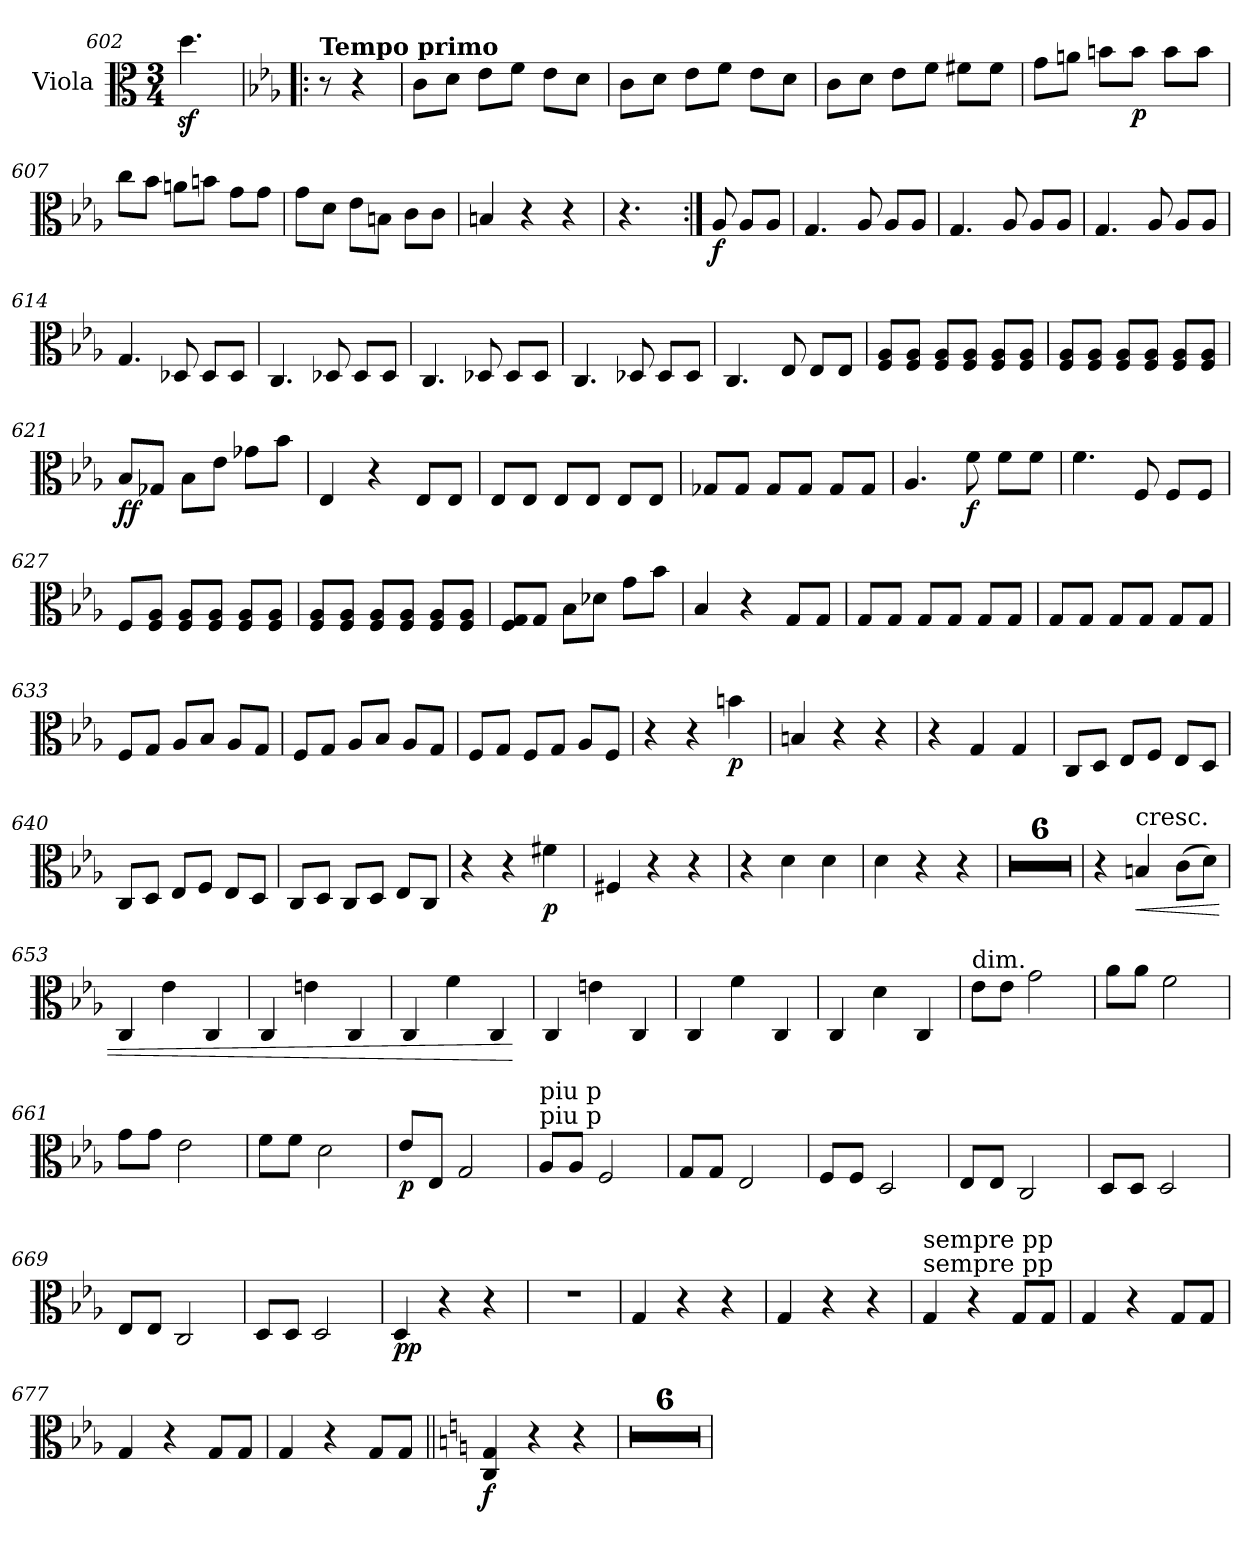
**kern	**dynam
*part1	*part1
*staff1	*staff1
*I"Viola	*
*I'Vla	*
*clefC3	*
*k[]	*
*C:	*
*M3/4	*
=602	=602
4.ddz	.
=!|:	=!|:
*k[b-e-a-]	*
*c:	*
!LO:TX:a:B:t=Tempo primo	!
8r	.
4r	.
=603	=603
8c\L	.
8d\J	.
8e-\L	.
8f\J	.
8e-\L	.
8d\J	.
=604	=604
8c\L	.
8d\J	.
8e-\L	.
8f\J	.
8e-\L	.
8d\J	.
=605	=605
8c\L	.
8d\J	.
8e-\L	.
8f\J	.
8f#X\L	.
8f#\J	.
=606	=606
8g\L	.
8an\J	.
8bn\L	.
8b\J	p
8b\L	.
8b\J	.
=607	=607
8cc\L	.
8b-\J	.
8an\L	.
8bn\J	.
8g\L	.
8g\J	.
=608	=608
8g\L	.
8d\J	.
8e-\L	.
8Bn\J	.
8c\L	.
8c\J	.
=609	=609
4Bn	.
4r	.
4r	.
=610	=610
4.r	.
=:|!	=:|!
8A-	f
8A-/L	.
8A-/J	.
=611	=611
4.G	.
8A-	.
8A-/L	.
8A-/J	.
=612	=612
4.G	.
8A-	.
8A-/L	.
8A-/J	.
=613	=613
4.G	.
8A-	.
8A-/L	.
8A-/J	.
=614	=614
4.G	.
8D-X	.
8D-/L	.
8D-/J	.
=615	=615
4.C	.
8D-X	.
8D-/L	.
8D-/J	.
=616	=616
4.C	.
8D-X	.
8D-/L	.
8D-/J	.
=617	=617
4.C	.
8D-X	.
8D-/L	.
8D-/J	.
=618	=618
4.C	.
8E-	.
8E-/L	.
8E-/J	.
=619	=619
8F/ 8A-/L	.
8F/ 8A-/J	.
8F/ 8A-/L	.
8F/ 8A-/J	.
8F/ 8A-/L	.
8F/ 8A-/J	.
=620	=620
8F/ 8A-/L	.
8F/ 8A-/J	.
8F/ 8A-/L	.
8F/ 8A-/J	.
8F/ 8A-/L	.
8F/ 8A-/J	.
=621	=621
8B-/L	ff
8G-X/J	.
8B-\L	.
8e-\J	.
8g-X\L	.
8b-\J	.
=622	=622
4E-	.
4r	.
8E-/L	.
8E-/J	.
=623	=623
8E-/L	.
8E-/J	.
8E-/L	.
8E-/J	.
8E-/L	.
8E-/J	.
=624	=624
8G-X/L	.
8G-/J	.
8G-/L	.
8G-/J	.
8G-/L	.
8G-/J	.
=625	=625
4.A-	.
8f	f
8f\L	.
8f\J	.
=626	=626
4.f	.
8F	.
8F/L	.
8F/J	.
=627	=627
8F/L	.
8F/ 8A-/J	.
8F/ 8A-/L	.
8F/ 8A-/J	.
8F/ 8A-/L	.
8F/ 8A-/J	.
=628	=628
8F/ 8A-/L	.
8F/ 8A-/J	.
8F/ 8A-/L	.
8F/ 8A-/J	.
8F/ 8A-/L	.
8F/ 8A-/J	.
=629	=629
8F/ 8G/L	.
8G/J	.
8B-\L	.
8d-X\J	.
8g\L	.
8b-\J	.
=630	=630
4B-	.
4r	.
8G/L	.
8G/J	.
=631	=631
8G/L	.
8G/J	.
8G/L	.
8G/J	.
8G/L	.
8G/J	.
=632	=632
8G/L	.
8G/J	.
8G/L	.
8G/J	.
8G/L	.
8G/J	.
=633	=633
8F/L	.
8G/J	.
8A-/L	.
8B-/J	.
8A-/L	.
8G/J	.
=634	=634
8F/L	.
8G/J	.
8A-/L	.
8B-/J	.
8A-/L	.
8G/J	.
=635	=635
8F/L	.
8G/J	.
8F/L	.
8G/J	.
8A-/L	.
8F/J	.
=636	=636
4r	.
4r	.
4bn	p
=637	=637
4Bn	.
4r	.
4r	.
=638	=638
4r	.
4G	.
4G	.
=639	=639
8C/L	.
8D/J	.
8E-/L	.
8F/J	.
8E-/L	.
8D/J	.
=640	=640
8C/L	.
8D/J	.
8E-/L	.
8F/J	.
8E-/L	.
8D/J	.
=641	=641
8C/L	.
8D/J	.
8C/L	.
8D/J	.
8E-/L	.
8C/J	.
=642	=642
4r	.
4r	.
4f#X	p
=643	=643
4F#X	.
4r	.
4r	.
=644	=644
4r	.
4d	.
4d	.
=645	=645
4d	.
4r	.
4r	.
=646	=646
2.r	.
=647	=647
2.r	.
=648	=648
2.r	.
=649	=649
2.r	.
=650	=650
2.r	.
=651	=651
2.r	.
=652	=652
4r	.
!LO:TX:a:t=cresc.	!
!	!LO:HP:b
4Bn	<
(8c\L	.
8d\J)	.
=653	=653
4C	.
4e-	.
4C	.
=654	=654
4C	.
4en	.
4C	.
=655	=655
4C	.
4f	.
4C	.
.	[
=656	=656
4C	.
4en	.
4C	.
=657	=657
4C	.
4f	.
4C	.
=658	=658
4C	.
4d	.
4C	.
=659	=659
!LO:TX:a:t=dim.	!
8e-\L	.
8e-\J	.
2g	.
=660	=660
8a-\L	.
8a-\J	.
2f	.
=661	=661
8g\L	.
8g\J	.
2e-	.
=662	=662
8f\L	.
8f\J	.
2d	.
=663	=663
8e-/L	p
8E-/J	.
2G	.
=664	=664
!LO:TX:a:t=piu p	!
!LO:TX:a:t=piu p	!
8A-/L	.
8A-/J	.
2F	.
=665	=665
8G/L	.
8G/J	.
2E-	.
=666	=666
8F/L	.
8F/J	.
2D	.
=667	=667
8E-/L	.
8E-/J	.
2C	.
=668	=668
8D/L	.
8D/J	.
2D	.
=669	=669
8E-/L	.
8E-/J	.
2C	.
=670	=670
8D/L	.
8D/J	.
2D	.
=671	=671
4D	pp
4r	.
4r	.
=672	=672
2.r	.
=673	=673
4G	.
4r	.
4r	.
=674	=674
4G	.
4r	.
4r	.
=675	=675
!LO:TX:a:t=sempre pp	!
!LO:TX:a:t=sempre pp	!
4G	.
4r	.
8G/L	.
8G/J	.
=676	=676
4G	.
4r	.
8G/L	.
8G/J	.
=677	=677
4G	.
4r	.
8G/L	.
8G/J	.
=678	=678
4G	.
4r	.
8G/L	.
8G/J	.
=679||	=679||
*k[]	*
*C:	*
4C 4G	f
4r	.
4r	.
=680	=680
2.r	.
=681	=681
2.r	.
=682	=682
2.r	.
=683	=683
2.r	.
=684	=684
2.r	.
=685	=685
2.r	.
=	=
*-	*-
